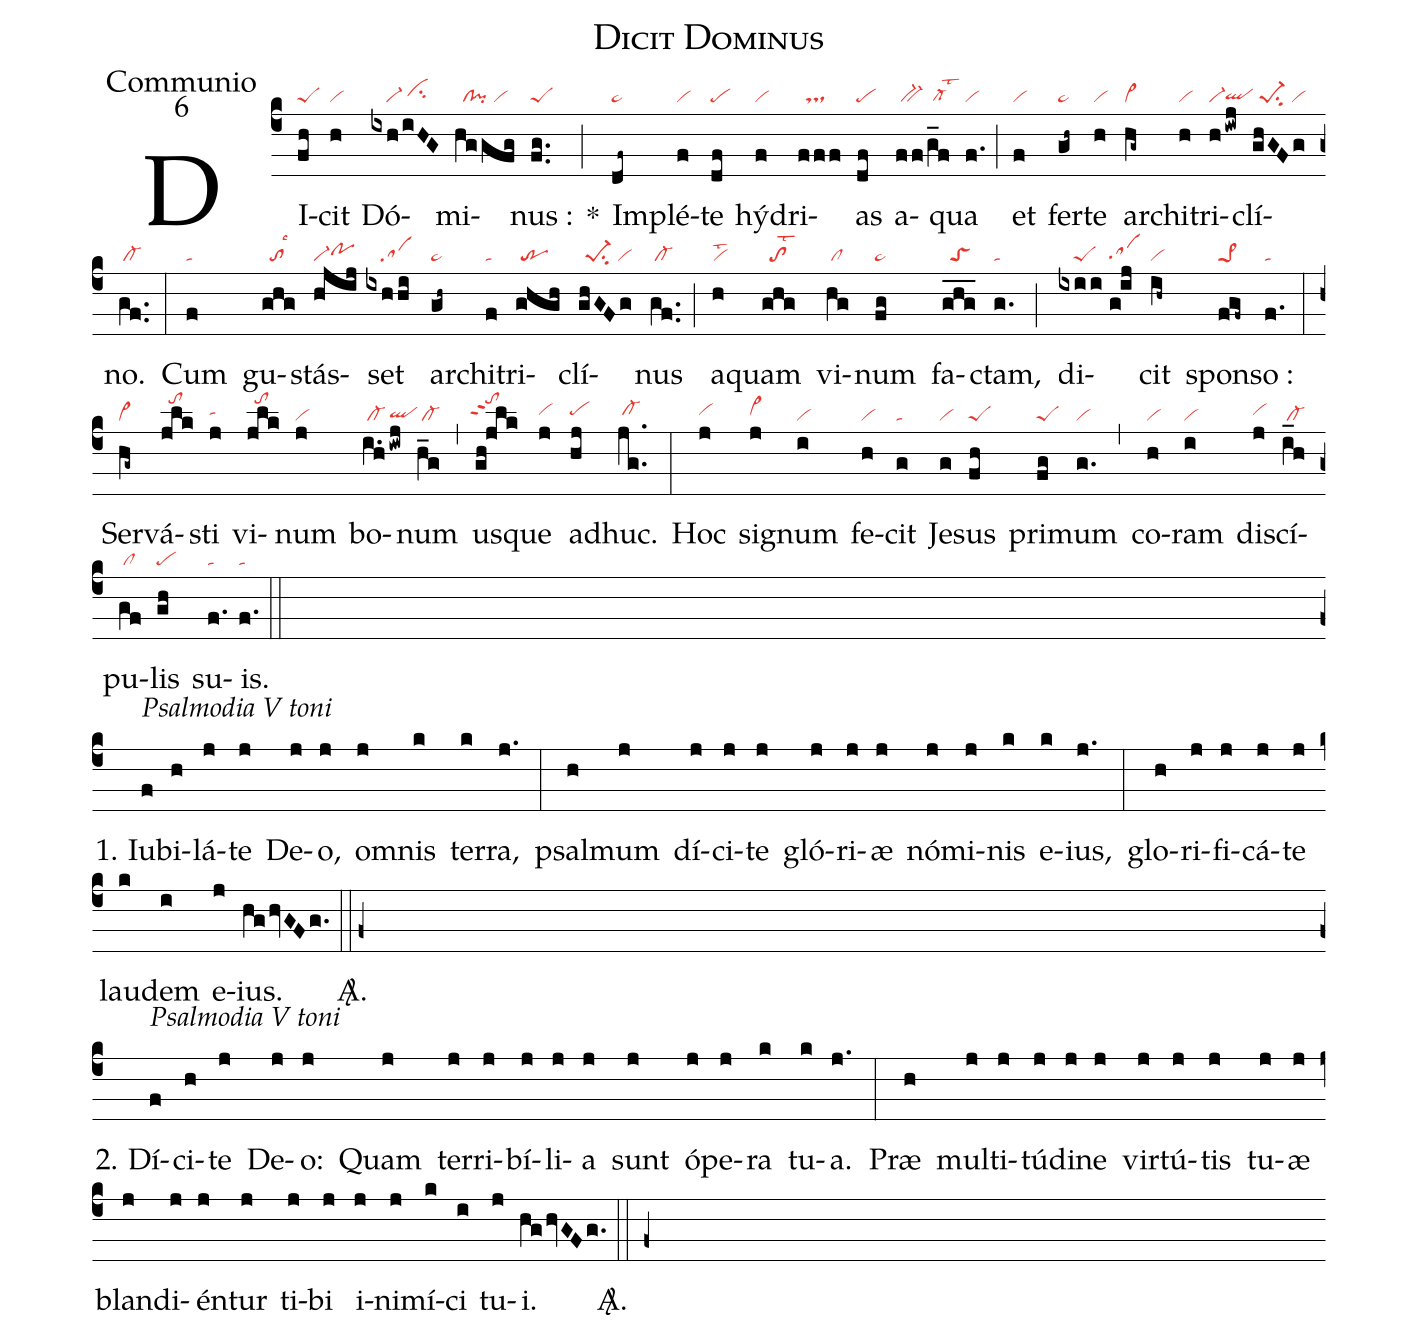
name:Dicit Dominus;
office-part:Communio;
mode:6;
nabc-lines:1;
%%
(c4) DI(fh|peS)cit(h|vi) Dó(ixh|////vi-|iHG|/cihh)mi(hggfg|//cl!pi/vi)nus :(fg..|peS) *(;)
Im(df~|pe~)plé(f|vi)te(df|pe) hý(f|vi)dri(fff|//ts)as(df|pe) a(ff|/bv-|/g_f|/cl-lst2)qua(f.|vi) (;)
et(f|vi) fer(gh~|pe~)te(h|vi) ar(hg~|cl~)chi(h|vi)tri(h|vi-|!iwj|qlhg)clí(ghGFg|//pe-1su2/vi)no.(gf..|/cl-) (:)
Cum(f|ta) gu(ghg|//tolsc3)stás(hjij|vi-pohh)set(ixhhi|////sa)
ar(gh~|pe~)chi(f|ta)tri(ghgh|/tr)clí(ghGFg|//pe-1su2/vi)nus(gf..|/cl-) (;)
a(h|vilst2)quam(ghg|//tolst2) vi(hg|/cl)num(fg|pe~) fa(g_h_g_|//toS)ctam,(g.|ta) (;)
di(ixii|////peS|//g!ij|sahg)cit(ih~|vi) spon(fgf~|pe>1)so :(f.|ta) (:)
Ser(hg~|cl~)vá(jlk|//tohl)sti(j|tahh) vi(jlk|//tohl)num(j|vi) bo(i.h|/cl-|!iwj|qlhg)num(h_g|/cl-) (,)
us(gh!jlk|`tohlppt2)que(j|vihh) ad(hj|pehh)huc.(jg..|/cl-hh) (:)
Hoc(j|vihh) si(j|vi>hh)gnum(i|vi) fe(h|vi)cit(g|ta) Je(g|vi)sus(fh|peS) pri(fg|peS)mum(g.|vi) (,)
co(h|vi)ram(i|vi) di(j|vihh)scí(i_h|/cl-)pu(gf|/cl)lis(gh|pe) su(f.|ta)is.(f.|ta) (::Z)

1.<alt>Psalmodia V toni</alt> Iu(f)bi(h)lá(j)te(j) De(j)o,(j) om(j)nis(k) ter(k)ra,(j.) (:)
psal(h)mum(j) dí(j)ci(j)te(j) gló(j)ri(j)æ(j) nó(j)mi(j)nis(k) e(k)ius,(j.) (:) glo(h)ri(j)fi(j)cá(j)te(j) lau(k)dem(i) e(j)ius.(hg/hvGFg.) <sp>A/</sp>.(::f+Z)

2.<alt>Psalmodia V toni</alt> Dí(f)ci(h)te(j) De(j)o:(j) Quam(j) ter(j)ri(j)bí(j)li(j)a(j) sunt(j) ó(j)pe(j)ra(k) tu(k)a.(j.) (:)
Præ(h) mul(j)ti(j)tú(j)di(j)ne(j) vir(j)tú(j)tis(j) tu(j)æ(j) blan(j)di(j)én(j)tur(j) ti(j)bi(j) i(j)ni(j)mí(k)ci(i) tu(j)i.(hg/hvGFg.) <sp>A/</sp>.(::f+)
